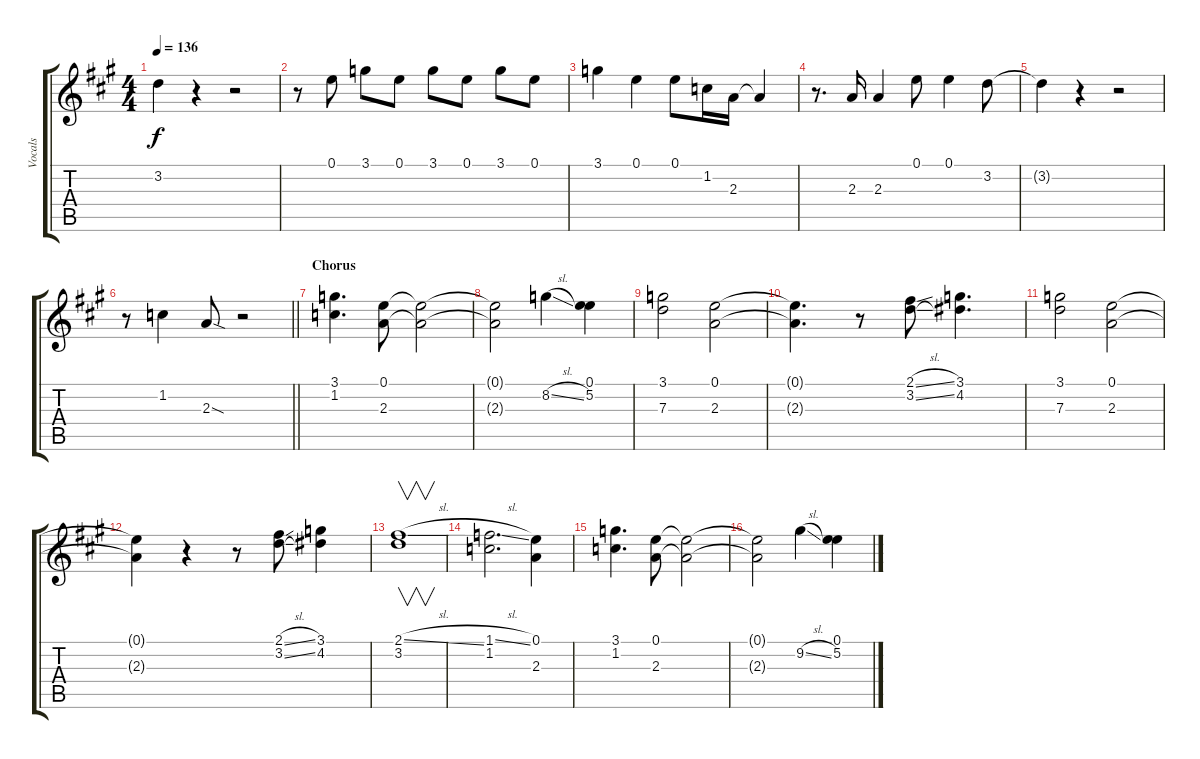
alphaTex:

\track ("Vocals" "Vocals") {instrument acousticguitarsteel}
\staff {score tabs}
\tuning (E4 B3 G3 D3 A2 E2) {hide}
\ts (4 4)
\tempo 136
\clef g2
\ks a
3.2{t}.4{dy f} r.4 r.2 |
r.8 0.1.8 3.1.8 0.1.8 3.1.8 0.1.8 3.1.8 0.1.8 |
3.1.4 0.1.4 0.1.8 1.2.16 2.3.16 2.3{t}.4 |
r.8{d} 2.3.16 2.3.4 0.1.8 0.1.4 3.2.8 |
3.2{t}.4 r.4 r.2 |
\barLineRight lightlight
r.8 1.2.4 2.3{sod}.8 r.2 |
\section ("" "Chorus")
(3.1 1.2).4{d} (0.1 2.3).8 (0.1{t} 2.3{t}).2 |
(0.1{t} 2.3{t}).2 8.2{sl}.4 (0.1 5.2).4 |
(3.1 7.3).2 (0.1 2.3).2 |
(0.1{t} 2.3{t}).4{d} r.8 (2.1{sl} 3.2{sl}).8 (3.1 4.2).4{d} |
(3.1 7.3).2 (0.1 2.3).2 |
(0.1{t} 2.3{t}).4 r.4 r.8 (2.1{sl} 3.2{sl}).8 (3.1 4.2).4 |
(2.1{sl} 3.2).1{v} |
(1.1{sl} 1.2).2{d} (0.1 2.3).4 |
(3.1 1.2).4{d} (0.1 2.3).8 (0.1{t} 2.3{t}).2 |
(0.1{t} 2.3{t}).2 9.2{sl}.4 (0.1 5.2).4
